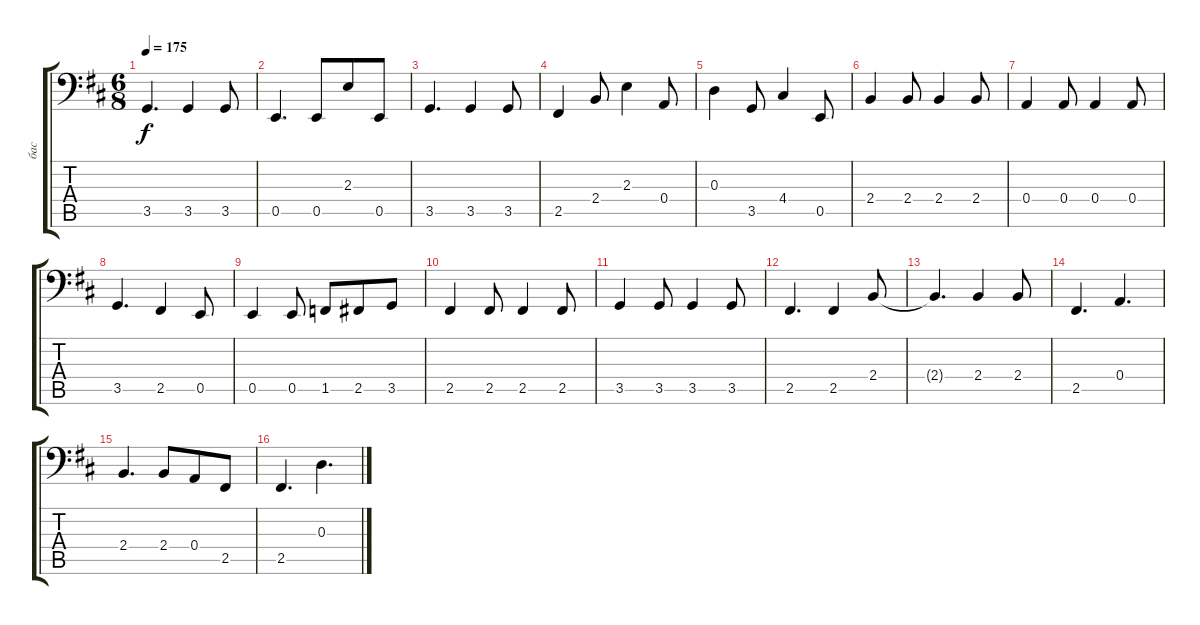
\track ("бас" "бас") {instrument electricbasspick}
\staff {score tabs}
\tuning (C3 G2 D2 A1 E1 B0) {hide}
\ts (6 8)
\tempo 175
\clef f4
\ks bminor
3.5.4{d dy f} 3.5.4 3.5.8 |
0.5.4{d} 0.5.8 2.3.8 0.5.8 |
3.5.4{d} 3.5.4 3.5.8 |
2.5.4{beam split} 2.4.8 2.3.4 0.4.8 |
0.3.4 3.5.8 4.4.4 0.5.8 |
2.4.4 2.4.8 2.4.4 2.4.8 |
0.4.4 0.4.8 0.4.4 0.4.8 |
3.5.4{d} 2.5.4 0.5.8 |
0.5.4 0.5.8 1.5.8 2.5.8 3.5.8 |
2.5.4 2.5.8 2.5.4 2.5.8 |
3.5.4 3.5.8 3.5.4 3.5.8 |
2.5.4{d} 2.5.4 2.4.8 |
2.4{t}.4{d} 2.4.4 2.4.8 |
2.5.4{d} 0.4.4{d} |
2.4.4{d} 2.4.8 0.4.8 2.5.8 |
2.5.4{d} 0.3.4{d}
